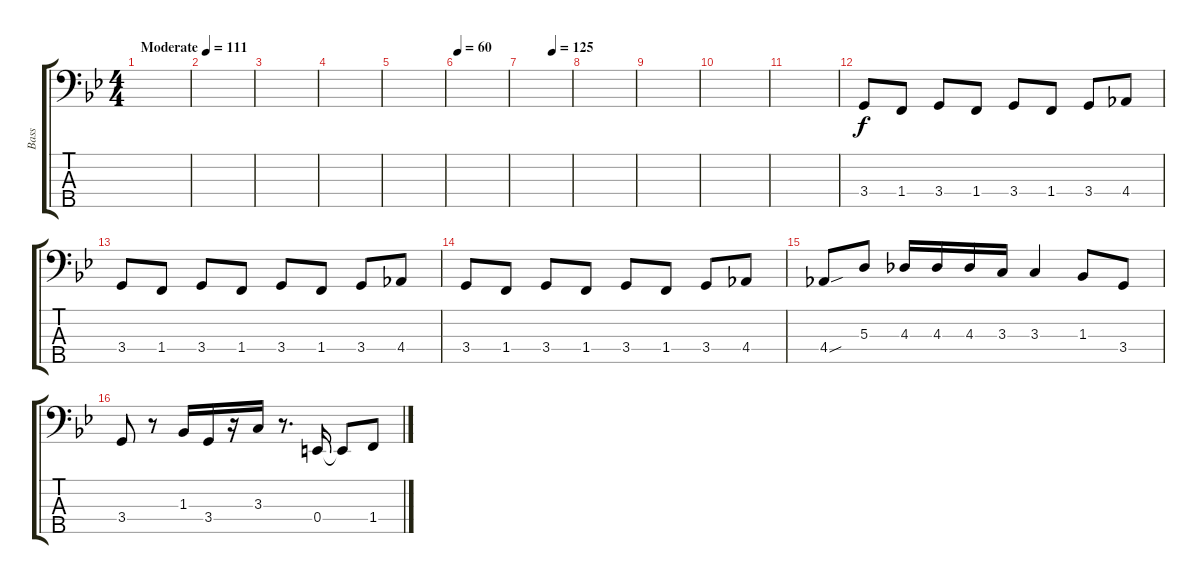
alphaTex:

\track ("Bass" "Bass") {instrument electricbassfinger}
\staff {score tabs}
\tuning (G2 D2 A1 E1 B0) {hide}
\ts (4 4)
\tempo (111 "Moderate")
\clef f4
\ks bb
|
|
|
|
|
\tempo 60
|
\tempo (125 0.625)
|
|
|
|
|
3.4.8 1.4.8 3.4.8 1.4.8 3.4.8 1.4.8 3.4.8 4.4.8 |
3.4.8 1.4.8 3.4.8 1.4.8 3.4.8 1.4.8 3.4.8 4.4.8 |
3.4.8 1.4.8 3.4.8 1.4.8 3.4.8 1.4.8 3.4.8 4.4.8 |
4.4{sou}.8 5.3.8 4.3.16 4.3.16 4.3.16 3.3.16 3.3.4 1.3.8 3.4.8 |
3.4.8 r.8 1.3.16 3.4.16 r.16 3.3.16 r.8{d} 0.4.16 0.4{t}.8 1.4.8
